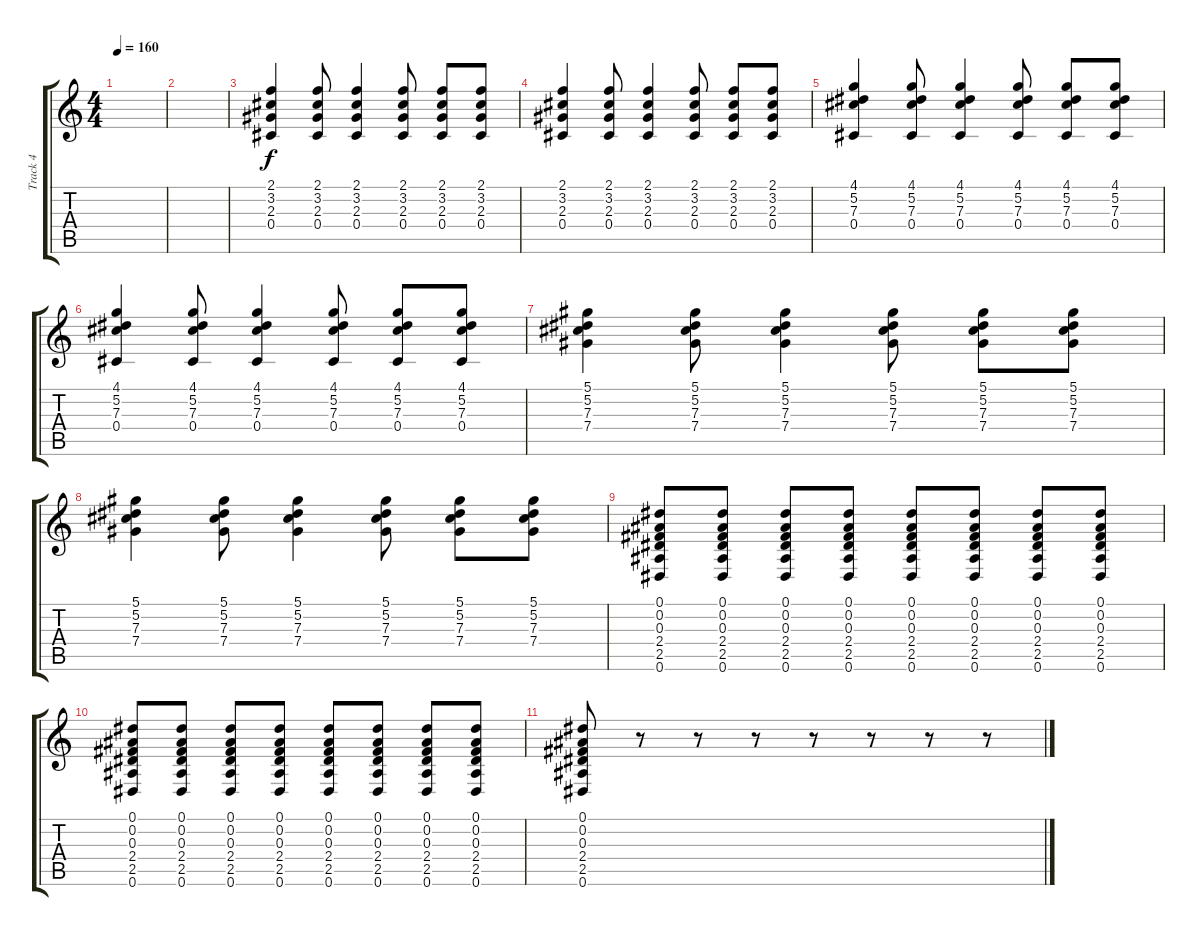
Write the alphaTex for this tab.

\track ("Track 4" "Track 4") {instrument acousticguitarsteel}
\staff {score tabs}
\tuning (Eb4 Bb3 Gb3 Db3 Ab2 Eb2) {hide}
\ts (4 4)
\tempo 160
\clef g2
\ks c
|
|
(2.1 3.2 2.3 0.4).4 (2.1 3.2 2.3 0.4).8 (2.1 3.2 2.3 0.4).4 (2.1 3.2 2.3 0.4).8 (2.1 3.2 2.3 0.4).8 (2.1 3.2 2.3 0.4).8 |
(2.1 3.2 2.3 0.4).4 (2.1 3.2 2.3 0.4).8 (2.1 3.2 2.3 0.4).4 (2.1 3.2 2.3 0.4).8 (2.1 3.2 2.3 0.4).8 (2.1 3.2 2.3 0.4).8 |
(4.1 5.2 7.3 0.4).4 (4.1 5.2 7.3 0.4).8 (4.1 5.2 7.3 0.4).4 (4.1 5.2 7.3 0.4).8 (4.1 5.2 7.3 0.4).8 (4.1 5.2 7.3 0.4).8 |
(4.1 5.2 7.3 0.4).4 (4.1 5.2 7.3 0.4).8 (4.1 5.2 7.3 0.4).4 (4.1 5.2 7.3 0.4).8 (4.1 5.2 7.3 0.4).8 (4.1 5.2 7.3 0.4).8 |
(5.1 5.2 7.3 7.4).4 (5.1 5.2 7.3 7.4).8 (5.1 5.2 7.3 7.4).4 (5.1 5.2 7.3 7.4).8 (5.1 5.2 7.3 7.4).8 (5.1 5.2 7.3 7.4).8 |
(5.1 5.2 7.3 7.4).4 (5.1 5.2 7.3 7.4).8 (5.1 5.2 7.3 7.4).4 (5.1 5.2 7.3 7.4).8 (5.1 5.2 7.3 7.4).8 (5.1 5.2 7.3 7.4).8 |
(0.1 0.2 0.3 2.4 2.5 0.6).8 (0.1 0.2 0.3 2.4 2.5 0.6).8 (0.1 0.2 0.3 2.4 2.5 0.6).8 (0.1 0.2 0.3 2.4 2.5 0.6).8 (0.1 0.2 0.3 2.4 2.5 0.6).8 (0.1 0.2 0.3 2.4 2.5 0.6).8 (0.1 0.2 0.3 2.4 2.5 0.6).8 (0.1 0.2 0.3 2.4 2.5 0.6).8 |
(0.1 0.2 0.3 2.4 2.5 0.6).8 (0.1 0.2 0.3 2.4 2.5 0.6).8 (0.1 0.2 0.3 2.4 2.5 0.6).8 (0.1 0.2 0.3 2.4 2.5 0.6).8 (0.1 0.2 0.3 2.4 2.5 0.6).8 (0.1 0.2 0.3 2.4 2.5 0.6).8 (0.1 0.2 0.3 2.4 2.5 0.6).8 (0.1 0.2 0.3 2.4 2.5 0.6).8 |
(0.1 0.2 0.3 2.4 2.5 0.6).8 r.8 r.8 r.8 r.8 r.8 r.8 r.8
